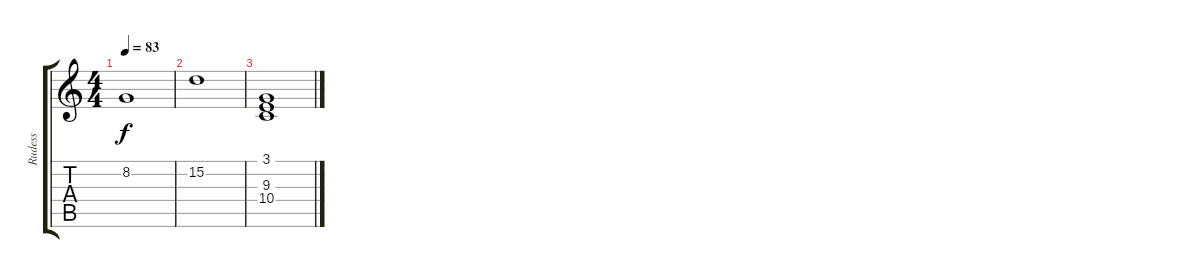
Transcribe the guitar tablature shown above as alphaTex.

\track ("Rudess" "Rudess") {instrument stringensemble2}
\staff {score tabs}
\tuning (E4 B3 G3 D3 A2 E2) {hide}
\ts (4 4)
\tempo 83
\clef g2
\ks c
8.2.1{dy f} |
15.2.1 |
(3.1 9.3 10.4).1
